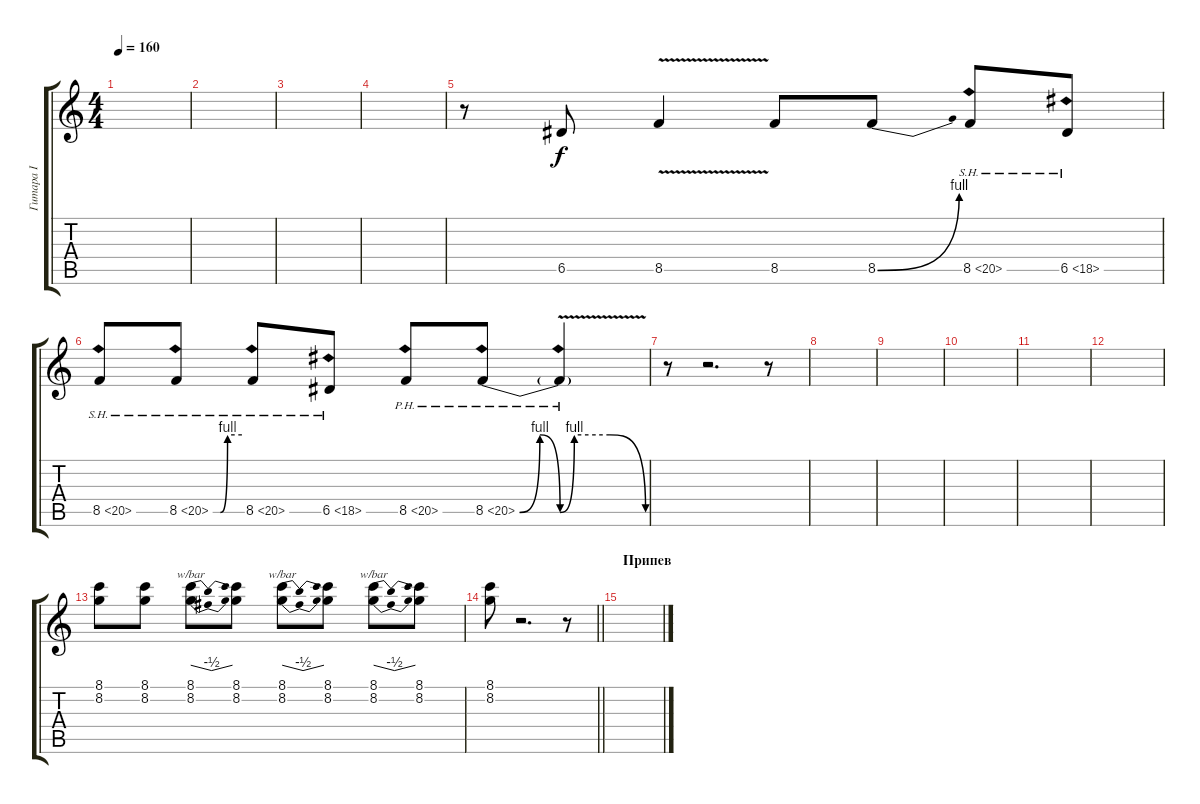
\track ("Гитара I" "Гитара I") {instrument distortionguitar}
\staff {score tabs}
\tuning (E4 B3 G3 D3 A2 E2) {hide}
\ts (4 4)
\tempo 160
\clef g2
\ks c
|
|
|
|
r.8 6.5.8 8.5{v}.4 8.5.8 8.5{be (bend 0 0 60 4)}.8 8.5{sh 12}.8 6.5{sh 12}.8 |
8.5{sh 12}.8 8.5{be (custom 0 0 15 0 30 4 60 4) sh 12}.8 8.5{sh 12}.8 6.5{sh 12}.8 8.5{ph 12}.8 8.5{be (bendrelease 0 0 15 4 30 4 60 0) ph 12}.8 8.5{be (custom 0 0 10 4 25 4 35 4 60 0) ph 12 v t}.4 |
r.8 r.2{d} r.8 |
|
|
|
|
|
(8.1 8.2).8 (8.1 8.2).8 (8.1 8.2).8{tbe (dip default 0 0 30 -2 60 0)} (8.1 8.2).8 (8.1 8.2).8{tbe (dip default 0 0 30 -2 60 0)} (8.1 8.2).8 (8.1 8.2).8{tbe (dip default 0 0 30 -2 60 0)} (8.1 8.2).8 |
\barLineRight lightlight
(8.1 8.2).8 r.2{d} r.8 |
\section ("" "Припев")
